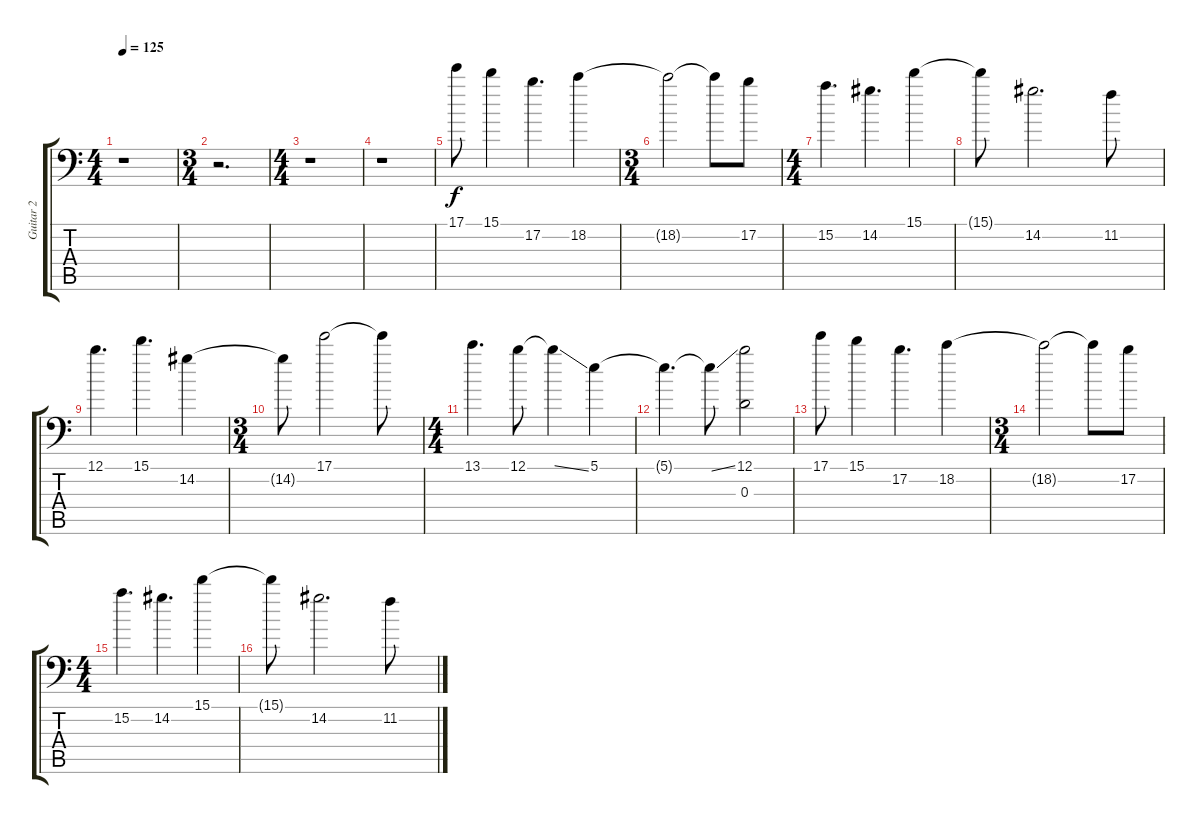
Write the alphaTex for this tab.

\track ("Guitar 2" "Guitar 2") {instrument distortionguitar}
\staff {score tabs}
\tuning (B3 Gb3 D3 A2 E2 A1) {hide}
\ts (4 4)
\tempo 125
\clef f4
\ks c
r.1{dy f} |
\ts (3 4)
r.2{d} |
\ts (4 4)
r.1 |
r.1 |
17.1.8 15.1.4 17.2.4{d} 18.2.4 |
\ts (3 4)
18.2{t}.2 18.2{t}.8 17.2.8 |
\ts (4 4)
15.2.4{d} 14.2.4{d} 15.1.4 |
15.1{t}.8 14.2.2{d} 11.2.8 |
12.1.4{d} 15.1.4{d} 14.2.4 |
\ts (3 4)
14.2{t}.8 17.1.2 17.1{t}.8 |
\ts (4 4)
13.1.4{d} 12.1.8 12.1{ss t}.4 5.1.4 |
5.1{t}.4{d} 5.1{ss t}.8 (12.1 0.3).2 |
17.1.8 15.1.4 17.2.4{d} 18.2.4 |
\ts (3 4)
18.2{t}.2 18.2{t}.8 17.2.8 |
\ts (4 4)
15.2.4{d} 14.2.4{d} 15.1.4 |
15.1{t}.8 14.2.2{d} 11.2.8
